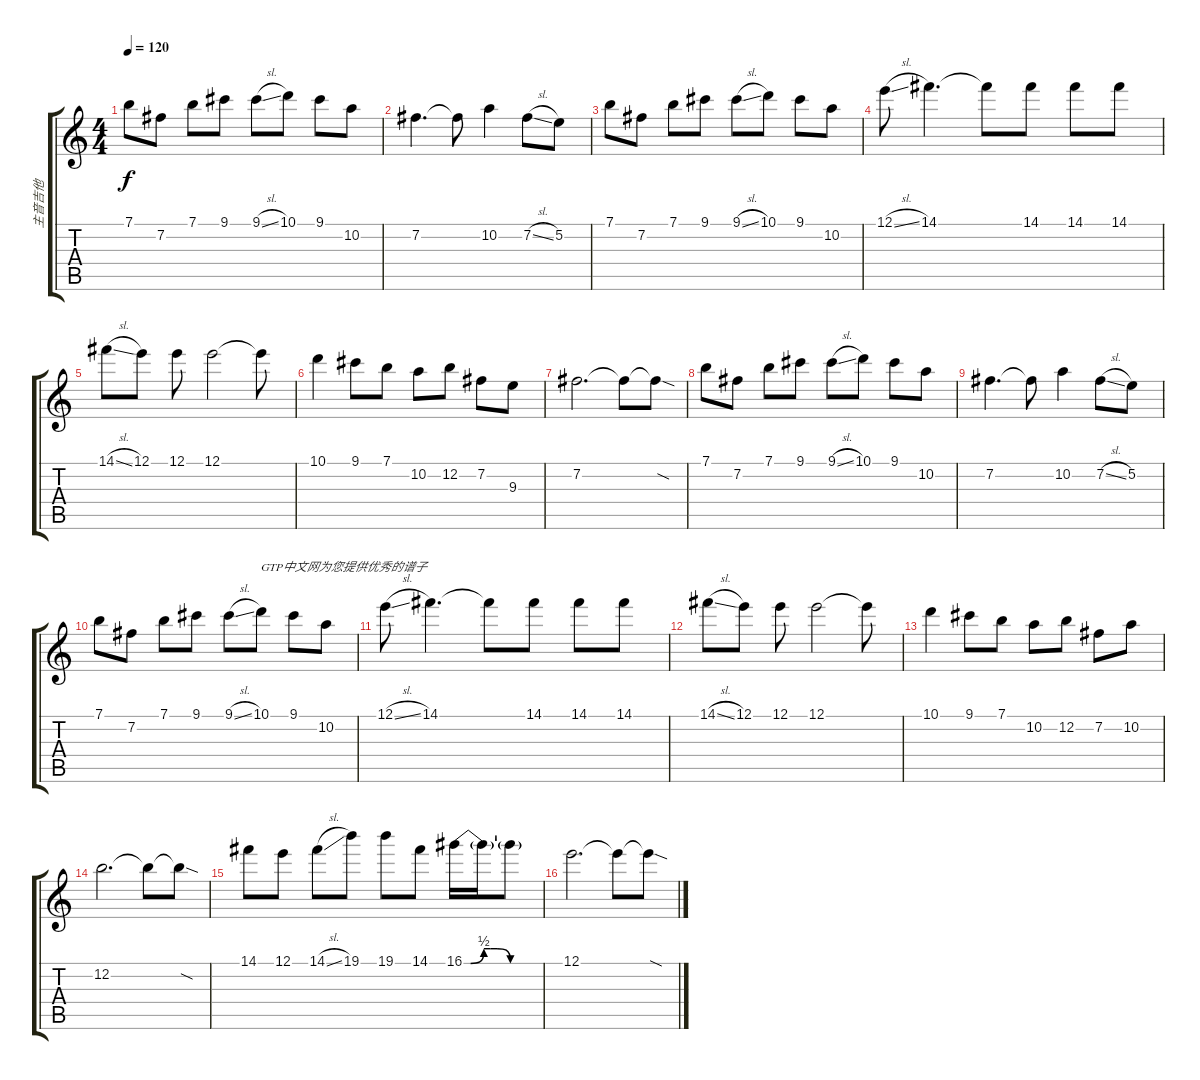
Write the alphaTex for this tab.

\track ("主音吉他" "主音吉他") {instrument overdrivenguitar}
\staff {score tabs}
\tuning (E4 B3 G3 D3 A2 E2) {hide}
\ts (4 4)
\tempo 120
\clef g2
\ks c
7.1.8{dy f} 7.2.8 7.1.8 9.1.8 9.1{sl}.8 10.1.8 9.1.8 10.2.8 |
7.2.4{d} 7.2{t}.8 10.2.4 7.2{sl}.8 5.2.8 |
7.1.8 7.2.8 7.1.8 9.1.8 9.1{sl}.8 10.1.8 9.1.8 10.2.8 |
12.1{sl}.8 14.1.4{d} 14.1{t}.8 14.1.8 14.1.8 14.1.8 |
14.1{sl}.8 12.1.8 12.1.8 12.1.2 12.1{t}.8 |
10.1.4 9.1.8 7.1.8 10.2.8 12.2.8 7.2.8 9.3.8 |
7.2.2{d} 7.2{t}.8 7.2{sod t}.8 |
7.1.8 7.2.8 7.1.8 9.1.8 9.1{sl}.8 10.1.8 9.1.8 10.2.8 |
7.2.4{d} 7.2{t}.8 10.2.4 7.2{sl}.8 5.2.8 |
7.1.8 7.2.8 7.1.8 9.1.8 9.1{sl}.8 10.1.8{txt "GTP中文网为您提供优秀的谱子"} 9.1.8 10.2.8 |
12.1{sl}.8 14.1.4{d} 14.1{t}.8 14.1.8 14.1.8 14.1.8 |
14.1{sl}.8 12.1.8 12.1.8 12.1.2 12.1{t}.8 |
10.1.4 9.1.8 7.1.8 10.2.8 12.2.8 7.2.8 10.2.8 |
12.2.2{d} 12.2{t}.8 12.2{sod t}.8 |
14.1.8 12.1.8 14.1{sl}.8 19.1.8 19.1.8 14.1.8 16.1{be (custom 0 0 5 0 15 2 20 2 25 2 35 0 45 0 60 0)}.16 16.1{t}.16 16.1{t}.8 |
12.1.2{d} 12.1{t}.8 12.1{sod t}.8
